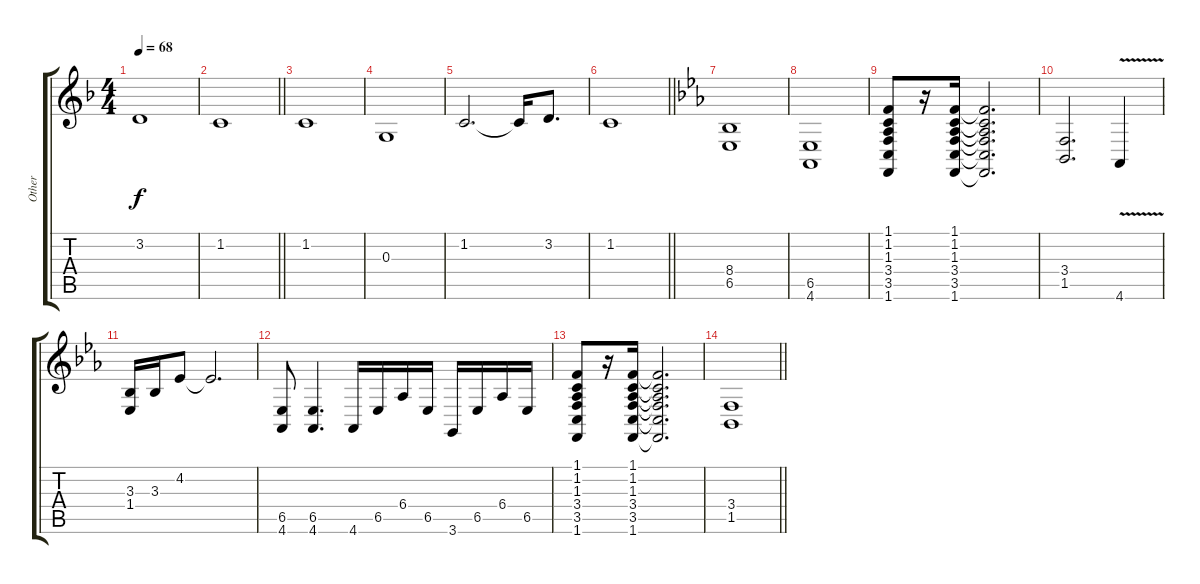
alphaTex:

\track ("Other" "Other") {instrument lead1square}
\staff {score tabs}
\tuning (E4 B3 G3 D3 A2 E2) {hide}
\ts (4 4)
\tempo 68
\clef g2
\ks dminor
3.2.1{dy f} |
\barLineRight lightlight
1.2.1 |
1.2.1 |
0.3.1 |
1.2.2{d} 1.2{t}.16 3.2.8{d} |
\barLineRight lightlight
1.2.1 |
\ks eb
(8.4 6.5).1{volume 13 instrument overdrivenguitar} |
(6.5 4.6).1 |
(1.1 1.2 1.3 3.4 3.5 1.6).8 r.16 (1.1 1.2 1.3 3.4 3.5 1.6).16 (1.1{t} 1.2{t} 1.3{t} 3.4{t} 3.5{t} 1.6{t}).2{d} |
(3.4 1.5).2{d} 4.6{v}.4 |
(3.3 1.4).16 3.3.16 4.2.8 4.2{t}.2{d} |
(6.5 4.6).8 (6.5 4.6).4{d} 4.6.16 6.5.16 6.4.16 6.5.16 3.6.16 6.5.16 6.4.16 6.5.16 |
(1.1 1.2 1.3 3.4 3.5 1.6).8 r.16 (1.1 1.2 1.3 3.4 3.5 1.6).16 (1.1{t} 1.2{t} 1.3{t} 3.4{t} 3.5{t} 1.6{t}).2{d} |
\barLineRight lightlight
(3.4 1.5).1
